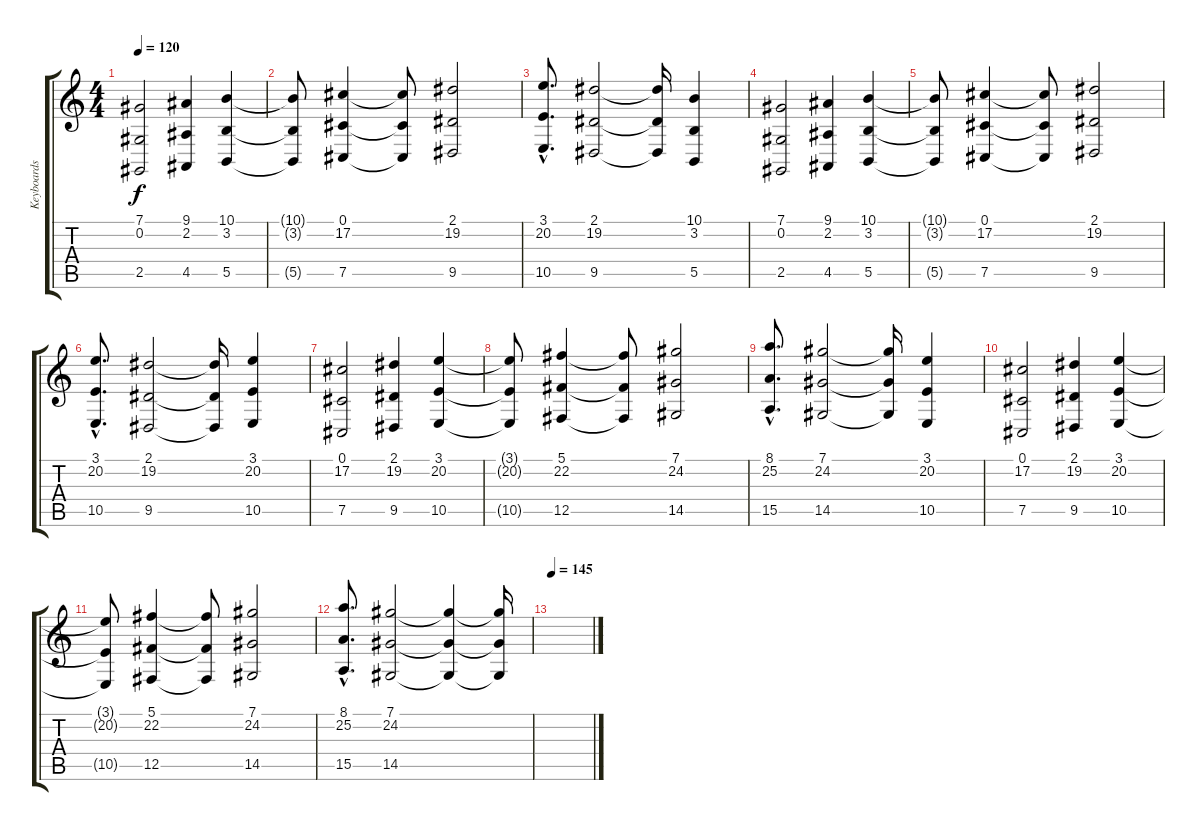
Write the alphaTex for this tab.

\track ("Keyboards" "Keyboards") {instrument stringensemble2}
\staff {score tabs}
\tuning (Db4 Ab3 E3 B2 Gb2 Db2) {hide}
\ts (4 4)
\tempo 120
\clef g2
\ks c
(7.1 0.2 2.5).2{dy f instrument stringensemble2} (9.1 2.2 4.5).4 (10.1 3.2 5.5).4 |
(10.1{t} 3.2{t} 5.5{t}).8 (0.1 17.2 7.5).4 (0.1{t} 17.2{t} 7.5{t}).8 (2.1 19.2 9.5).2 |
(3.1{hac} 20.2{hac} 10.5{hac}).8{d} (2.1 19.2 9.5).2 (2.1{t} 19.2{t} 9.5{t}).16 (10.1 3.2 5.5).4 |
(7.1 0.2 2.5).2 (9.1 2.2 4.5).4 (10.1 3.2 5.5).4 |
(10.1{t} 3.2{t} 5.5{t}).8 (0.1 17.2 7.5).4 (0.1{t} 17.2{t} 7.5{t}).8 (2.1 19.2 9.5).2 |
(3.1{hac} 20.2{hac} 10.5{hac}).8{d} (2.1 19.2 9.5).2 (2.1{t} 19.2{t} 9.5{t}).16 (3.1 20.2 10.5).4 |
(0.1 17.2 7.5).2 (2.1 19.2 9.5).4 (3.1 20.2 10.5).4 |
(3.1{t} 20.2{t} 10.5{t}).8 (5.1 22.2 12.5).4 (5.1{t} 22.2{t} 12.5{t}).8 (7.1 24.2 14.5).2 |
(8.1{hac} 25.2{hac} 15.5{hac}).8{d} (7.1 24.2 14.5).2 (7.1{t} 24.2{t} 14.5{t}).16 (3.1 20.2 10.5).4 |
(0.1 17.2 7.5).2 (2.1 19.2 9.5).4 (3.1 20.2 10.5).4 |
(3.1{t} 20.2{t} 10.5{t}).8 (5.1 22.2 12.5).4 (5.1{t} 22.2{t} 12.5{t}).8 (7.1 24.2 14.5).2 |
(8.1{hac} 25.2{hac} 15.5{hac}).8{d} (7.1 24.2 14.5).2 (7.1{t} 24.2{t} 14.5{t}).4 (7.1{t} 24.2{t} 14.5{t}).16 |
\tempo 145
